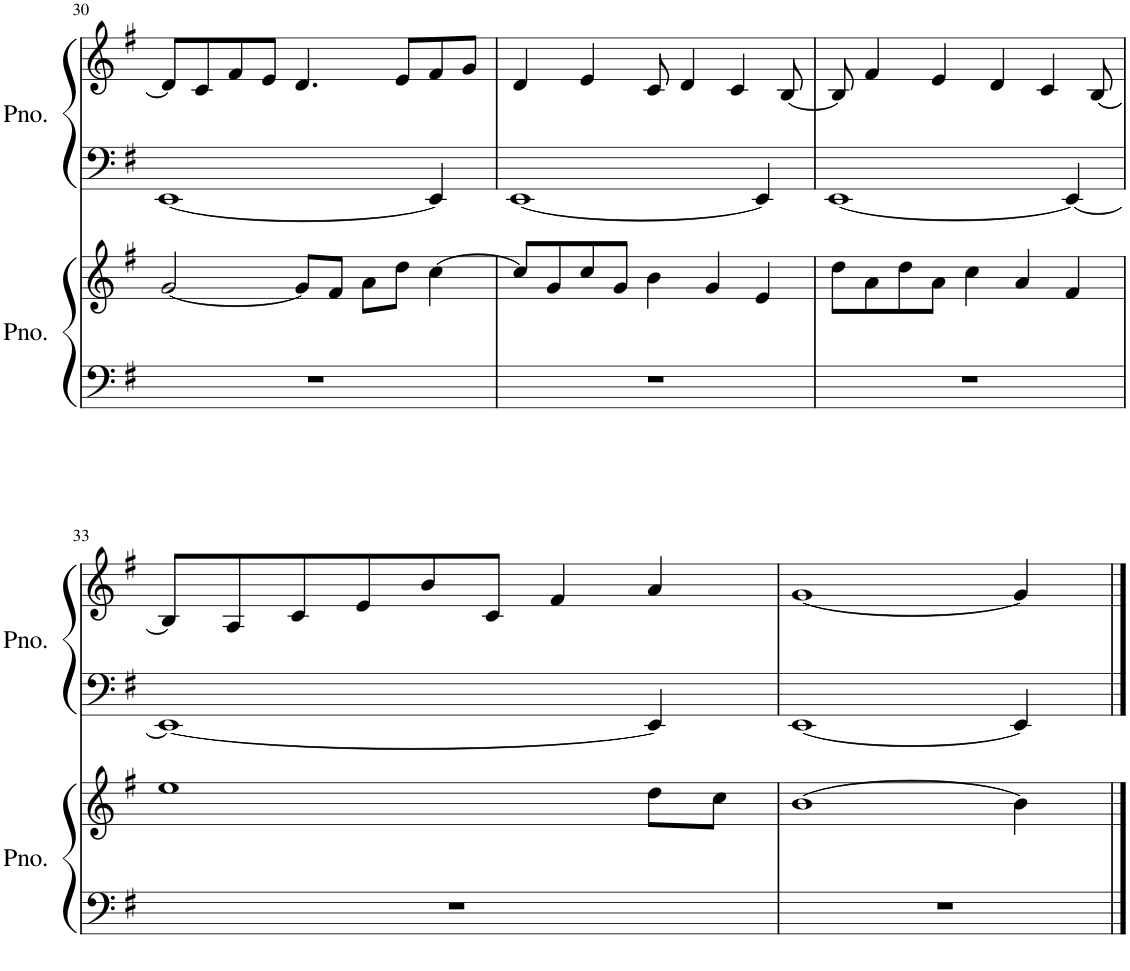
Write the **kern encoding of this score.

**kern	**kern	**kern	**kern
*part2	*part2	*part1	*part1
*staff4	*staff3	*staff2	*staff1
*I"Piano	*	*I"Piano	*
*I'Pno.	*	*I'Pno.	*
!!LO:PB:g=z
*clefF4	*clefG2	*clefF4	*clefG2
*k[f#]	*k[f#]	*k[f#]	*k[f#]
*M5/4	*M5/4	*M5/4	*M5/4
=30	=30	=30	=30
4%5r	[2g/	[1EE	8d/L]
.	.	.	8c/
.	.	.	8f#/
.	.	.	8e/J
.	8g/L]	.	4.d/
.	8f#/J	.	.
.	8a\L	.	.
.	8dd\J	.	8e/L
.	[4cc\	4EE/]	8f#/
.	.	.	8g/J
=31	=31	=31	=31
4%5r	8cc/L]	[1EE	4d/
.	8g/	.	.
.	8cc/	.	4e/
.	8g/J	.	.
.	4b\	.	8c/
.	.	.	4d/
.	4g/	.	.
.	.	.	4c/
.	4e/	4EE/]	.
.	.	.	[8B/
=32	=32	=32	=32
4%5r	8dd\L	[1EE	8B/]
.	8a\	.	4f#/
.	8dd\	.	.
.	8a\J	.	4e/
.	4cc\	.	.
.	.	.	4d/
.	4a/	.	.
.	.	.	4c/
.	4f#/	4EE/_	.
.	.	.	[8B/
!!LO:LB:g=z
=33	=33	=33	=33
4%5r	1ee	1EE_	8B/L]
.	.	.	8A/
.	.	.	8c/
.	.	.	8e/
.	.	.	8b/
.	.	.	8c/J
.	.	.	4f#/
.	8dd\L	4EE/]	4a/
.	8cc\J	.	.
=34	=34	=34	=34
4%5r	[1b	[1EE	[1g
.	4b\]	4EE/]	4g/]
==	==	==	==
*-	*-	*-	*-
